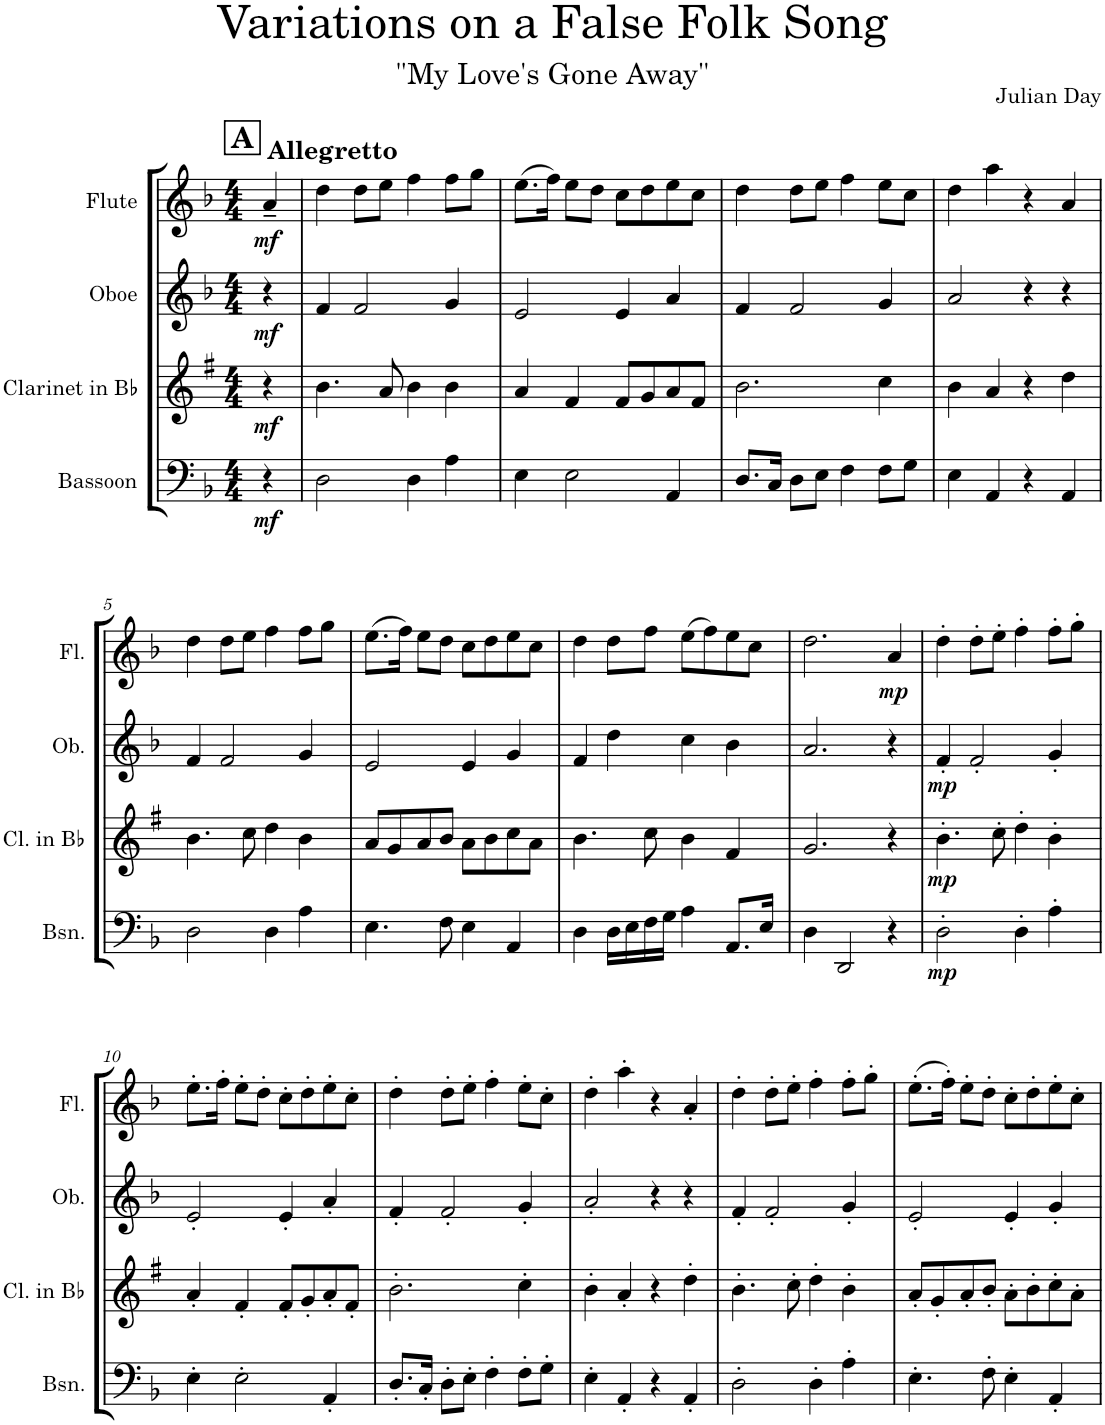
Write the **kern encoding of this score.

**kern	**dynam	**kern	**dynam	**kern	**dynam	**kern	**dynam
*part4	*part4	*part3	*part3	*part2	*part2	*part1	*part1
*staff4	*staff4	*staff3	*staff3	*staff2	*staff2	*staff1	*staff1
*I"Bassoon	*	*I"Clarinet in Bb	*	*I"Oboe	*	*I"Flute	*
*I'Bsn.	*	*I'Cl. in Bb	*	*I'Ob.	*	*I'Fl.	*
*clefF4	*	*clefG2	*	*clefG2	*	*clefG2	*
*	*	*Trd1c2	*	*	*	*	*
*k[b-]	*	*k[f#]	*	*k[b-]	*	*k[b-]	*
*M4/4	*	*M4/4	*	*M4/4	*	*M4/4	*
!!LO:REH:place=s1:a:B:cj:fs=14:t=A
=	=	=	=	=	=	=	=
!	!	!	!	!	!	!LO:TX:a:B:t=Allegretto	!
!	!LO:DY:b	!	!LO:DY:b	!	!LO:DY:b	!	!LO:DY:b
4r	mf	4r	mf	4r	mf	4a~/	mf
=1	=1	=1	=1	=1	=1	=1	=1
2D\	.	4.b\	.	4f/	.	4dd\	.
.	.	.	.	2f/	.	8dd\L	.
.	.	8a/	.	.	.	8ee\J	.
4D\	.	4b\	.	.	.	4ff\	.
4A\	.	4b\	.	4g/	.	8ff\L	.
.	.	.	.	.	.	8gg\J	.
=2	=2	=2	=2	=2	=2	=2	=2
4E\	.	4a/	.	2e/	.	(8.ee\L	.
.	.	.	.	.	.	16ff\Jk)	.
2E\	.	4f#/	.	.	.	8ee\L	.
.	.	.	.	.	.	8dd\J	.
.	.	8f#/L	.	4e/	.	8cc\L	.
.	.	8g/	.	.	.	8dd\	.
4AA/	.	8a/	.	4a/	.	8ee\	.
.	.	8f#/J	.	.	.	8cc\J	.
=3	=3	=3	=3	=3	=3	=3	=3
8.D/L	.	2.b\	.	4f/	.	4dd\	.
16C/Jk	.	.	.	.	.	.	.
8D\L	.	.	.	2f/	.	8dd\L	.
8E\J	.	.	.	.	.	8ee\J	.
4F\	.	.	.	.	.	4ff\	.
8F\L	.	4cc\	.	4g/	.	8ee\L	.
8G\J	.	.	.	.	.	8cc\J	.
=4	=4	=4	=4	=4	=4	=4	=4
4E\	.	4b\	.	2a/	.	4dd\	.
4AA/	.	4a/	.	.	.	4aa\	.
4r	.	4r	.	4r	.	4r	.
4AA/	.	4dd\	.	4r	.	4a/	.
!!LO:LB:g=z
=5	=5	=5	=5	=5	=5	=5	=5
2D\	.	4.b\	.	4f/	.	4dd\	.
.	.	.	.	2f/	.	8dd\L	.
.	.	8cc\	.	.	.	8ee\J	.
4D\	.	4dd\	.	.	.	4ff\	.
4A\	.	4b\	.	4g/	.	8ff\L	.
.	.	.	.	.	.	8gg\J	.
=6	=6	=6	=6	=6	=6	=6	=6
4.E\	.	8a/L	.	2e/	.	(8.ee\L	.
.	.	8g/	.	.	.	.	.
.	.	.	.	.	.	16ff\Jk)	.
.	.	8a/	.	.	.	8ee\L	.
8F\	.	8b/J	.	.	.	8dd\J	.
4E\	.	8a\L	.	4e/	.	8cc\L	.
.	.	8b\	.	.	.	8dd\	.
4AA/	.	8cc\	.	4g/	.	8ee\	.
.	.	8a\J	.	.	.	8cc\J	.
=7	=7	=7	=7	=7	=7	=7	=7
4D\	.	4.b\	.	4f/	.	4dd\	.
16D\LL	.	.	.	4dd\	.	8dd\L	.
16E\	.	.	.	.	.	.	.
16F\	.	8cc\	.	.	.	8ff\J	.
16G\JJ	.	.	.	.	.	.	.
4A\	.	4b\	.	4cc\	.	(8ee\L	.
.	.	.	.	.	.	8ff\)	.
8.AA/L	.	4f#/	.	4b-\	.	8ee\	.
.	.	.	.	.	.	8cc\J	.
16E/Jk	.	.	.	.	.	.	.
=8	=8	=8	=8	=8	=8	=8	=8
4D\	.	2.g/	.	2.a/	.	2.dd\	.
2DD/	.	.	.	.	.	.	.
!	!	!	!	!	!	!	!LO:DY:b
4r	.	4r	.	4r	.	4a/	mp
=9	=9	=9	=9	=9	=9	=9	=9
!	!LO:DY:b	!	!LO:DY:b	!	!LO:DY:b	!	!
2D'\	mp	4.b'\	mp	4f'/	mp	4dd'\	.
.	.	.	.	2f'/	.	8dd'\L	.
.	.	8cc'\	.	.	.	8ee'\J	.
4D'\	.	4dd'\	.	.	.	4ff'\	.
4A'\	.	4b'\	.	4g'/	.	8ff'\L	.
.	.	.	.	.	.	8gg'\J	.
!!LO:LB:g=z
=10	=10	=10	=10	=10	=10	=10	=10
4E'\	.	4a'/	.	2e'/	.	8.ee'\L	.
.	.	.	.	.	.	16ff'\Jk	.
2E'\	.	4f#'/	.	.	.	8ee'\L	.
.	.	.	.	.	.	8dd'\J	.
.	.	8f#'/L	.	4e'/	.	8cc'\L	.
.	.	8g'/	.	.	.	8dd'\	.
4AA'/	.	8a'/	.	4a'/	.	8ee'\	.
.	.	8f#'/J	.	.	.	8cc'\J	.
=11	=11	=11	=11	=11	=11	=11	=11
8.D'/L	.	2.b'\	.	4f'/	.	4dd'\	.
16C'/Jk	.	.	.	.	.	.	.
8D'\L	.	.	.	2f'/	.	8dd'\L	.
8E'\J	.	.	.	.	.	8ee'\J	.
4F'\	.	.	.	.	.	4ff'\	.
8F'\L	.	4cc'\	.	4g'/	.	8ee'\L	.
8G'\J	.	.	.	.	.	8cc'\J	.
=12	=12	=12	=12	=12	=12	=12	=12
4E'\	.	4b'\	.	2a'/	.	4dd'\	.
4AA'/	.	4a'/	.	.	.	4aa'\	.
4r	.	4r	.	4r	.	4r	.
4AA'/	.	4dd'\	.	4r	.	4a'/	.
=13	=13	=13	=13	=13	=13	=13	=13
2D'\	.	4.b'\	.	4f'/	.	4dd'\	.
.	.	.	.	2f'/	.	8dd'\L	.
.	.	8cc'\	.	.	.	8ee'\J	.
4D'\	.	4dd'\	.	.	.	4ff'\	.
4A'\	.	4b'\	.	4g'/	.	8ff'\L	.
.	.	.	.	.	.	8gg'\J	.
=14	=14	=14	=14	=14	=14	=14	=14
4.E'\	.	8a'/L	.	2e'/	.	(8.ee'\L	.
.	.	8g'/	.	.	.	.	.
.	.	.	.	.	.	16ff'\Jk)	.
.	.	8a'/	.	.	.	8ee'\L	.
8F'\	.	8b'/J	.	.	.	8dd'\J	.
4E'\	.	8a'\L	.	4e'/	.	8cc'\L	.
.	.	8b'\	.	.	.	8dd'\	.
4AA'/	.	8cc'\	.	4g'/	.	8ee'\	.
.	.	8a'\J	.	.	.	8cc'\J	.
=	=	=	=	=	=	=	=
*-	*-	*-	*-	*-	*-	*-	*-
